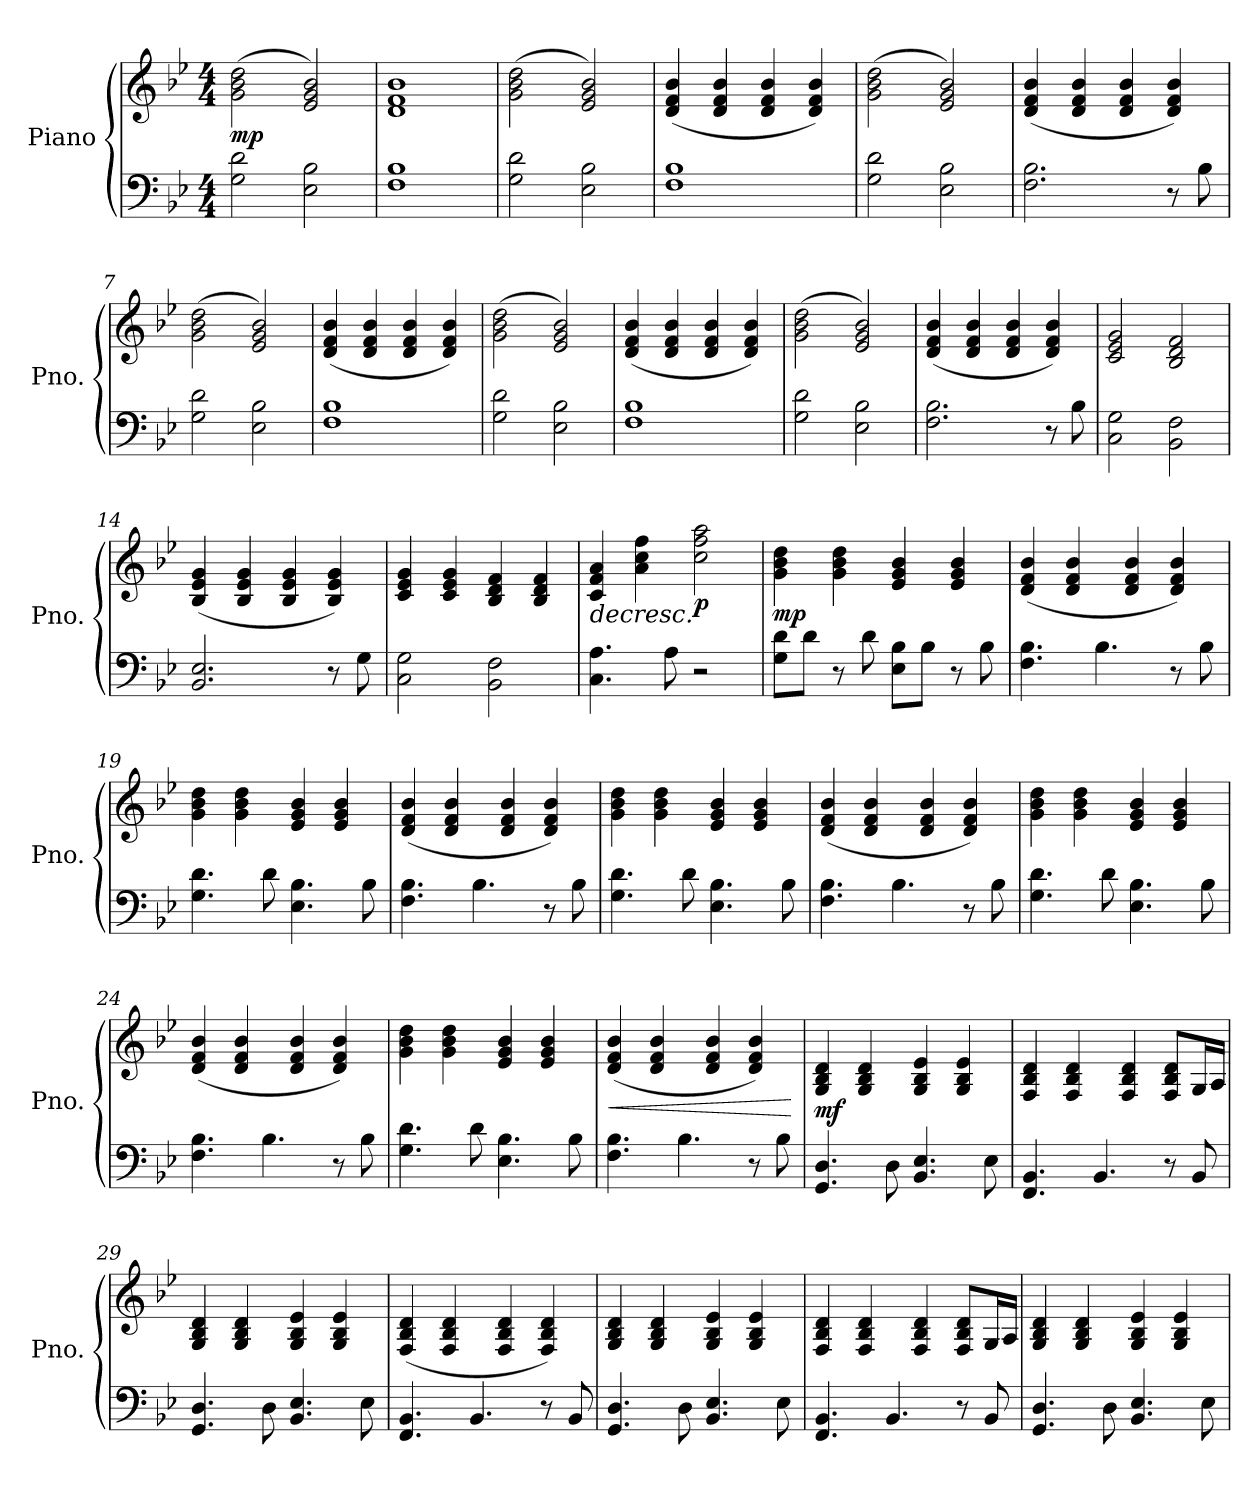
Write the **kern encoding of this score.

**kern	**kern	**dynam
*part1	*part1	*part1
*staff2	*staff1	*staff1/2
*I"Piano	*	*
*I'Pno.	*	*
*clefF4	*clefG2	*
*k[b-e-]	*k[b-e-]	*
*M4/4	*M4/4	*
*MM70	*MM70	*
=1	=1	=1
!	!	!LO:DY:b
2G\ 2d\	(2g\ 2b-\ 2dd\	mp
2E-\ 2B-\	2e-/ 2g/ 2b-/)	.
=2	=2	=2
1F 1B-	1d 1f 1b-	.
=3	=3	=3
2G\ 2d\	(2g\ 2b-\ 2dd\	.
2E-\ 2B-\	2e-/ 2g/ 2b-/)	.
=4	=4	=4
1F 1B-	(4d/ 4f/ 4b-/	.
.	4d/ 4f/ 4b-/	.
.	4d/ 4f/ 4b-/	.
.	4d/ 4f/ 4b-/)	.
=5	=5	=5
2G\ 2d\	(2g\ 2b-\ 2dd\	.
2E-\ 2B-\	2e-/ 2g/ 2b-/)	.
=6	=6	=6
2.F\ 2.B-\	(4d/ 4f/ 4b-/	.
.	4d/ 4f/ 4b-/	.
.	4d/ 4f/ 4b-/	.
8r	4d/ 4f/ 4b-/)	.
8B-\	.	.
=7	=7	=7
2G\ 2d\	(2g\ 2b-\ 2dd\	.
2E-\ 2B-\	2e-/ 2g/ 2b-/)	.
=8	=8	=8
1F 1B-	(4d/ 4f/ 4b-/	.
.	4d/ 4f/ 4b-/	.
.	4d/ 4f/ 4b-/	.
.	4d/ 4f/ 4b-/)	.
=9	=9	=9
2G\ 2d\	(2g\ 2b-\ 2dd\	.
2E-\ 2B-\	2e-/ 2g/ 2b-/)	.
=10	=10	=10
1F 1B-	(4d/ 4f/ 4b-/	.
.	4d/ 4f/ 4b-/	.
.	4d/ 4f/ 4b-/	.
.	4d/ 4f/ 4b-/)	.
=11	=11	=11
2G\ 2d\	(2g\ 2b-\ 2dd\	.
2E-\ 2B-\	2e-/ 2g/ 2b-/)	.
!!LO:LB:g=z
=12	=12	=12
2.F\ 2.B-\	(4d/ 4f/ 4b-/	.
.	4d/ 4f/ 4b-/	.
.	4d/ 4f/ 4b-/	.
8r	4d/ 4f/ 4b-/)	.
8B-\	.	.
=13	=13	=13
2C\ 2G\	2c/ 2e-/ 2g/	.
2BB-\ 2F\	2B-/ 2d/ 2f/	.
=14	=14	=14
2.BB-/ 2.E-/	(4B-/ 4e-/ 4g/	.
.	4B-/ 4e-/ 4g/	.
.	4B-/ 4e-/ 4g/	.
8r	4B-/ 4e-/ 4g/)	.
8G\	.	.
=15	=15	=15
2C\ 2G\	4c/ 4e-/ 4g/	.
.	4c/ 4e-/ 4g/	.
2BB-\ 2F\	4B-/ 4d/ 4f/	.
.	4B-/ 4d/ 4f/	.
=16	=16	=16
!	!	!LO:HP:b
4.C\ 4.A\	4c/ 4f/ 4a/	>
.	4a\ 4cc\ 4ff\	.
8A\	.	.
!	!	!LO:DY:b
2r	2cc\ 2ff\ 2aa\	p
.	.	]
=17	=17	=17
!	!	!LO:DY:b
8G\ 8d\L	4g\ 4b-\ 4dd\	mp
8d\J	.	.
8r	4g\ 4b-\ 4dd\	.
8d\	.	.
8E-\ 8B-\L	4e-/ 4g/ 4b-/	.
8B-\J	.	.
8r	4e-/ 4g/ 4b-/	.
8B-\	.	.
=18	=18	=18
4.F\ 4.B-\	(4d/ 4f/ 4b-/	.
.	4d/ 4f/ 4b-/	.
4.B-\	.	.
.	4d/ 4f/ 4b-/	.
8r	4d/ 4f/ 4b-/)	.
8B-\	.	.
!!LO:LB:g=z
=19	=19	=19
4.G\ 4.d\	4g\ 4b-\ 4dd\	.
.	4g\ 4b-\ 4dd\	.
8d\	.	.
4.E-\ 4.B-\	4e-/ 4g/ 4b-/	.
.	4e-/ 4g/ 4b-/	.
8B-\	.	.
=20	=20	=20
4.F\ 4.B-\	(4d/ 4f/ 4b-/	.
.	4d/ 4f/ 4b-/	.
4.B-\	.	.
.	4d/ 4f/ 4b-/	.
8r	4d/ 4f/ 4b-/)	.
8B-\	.	.
=21	=21	=21
4.G\ 4.d\	4g\ 4b-\ 4dd\	.
.	4g\ 4b-\ 4dd\	.
8d\	.	.
4.E-\ 4.B-\	4e-/ 4g/ 4b-/	.
.	4e-/ 4g/ 4b-/	.
8B-\	.	.
=22	=22	=22
4.F\ 4.B-\	(4d/ 4f/ 4b-/	.
.	4d/ 4f/ 4b-/	.
4.B-\	.	.
.	4d/ 4f/ 4b-/	.
8r	4d/ 4f/ 4b-/)	.
8B-\	.	.
=23	=23	=23
4.G\ 4.d\	4g\ 4b-\ 4dd\	.
.	4g\ 4b-\ 4dd\	.
8d\	.	.
4.E-\ 4.B-\	4e-/ 4g/ 4b-/	.
.	4e-/ 4g/ 4b-/	.
8B-\	.	.
=24	=24	=24
4.F\ 4.B-\	(4d/ 4f/ 4b-/	.
.	4d/ 4f/ 4b-/	.
4.B-\	.	.
.	4d/ 4f/ 4b-/	.
8r	4d/ 4f/ 4b-/)	.
8B-\	.	.
=25	=25	=25
4.G\ 4.d\	4g\ 4b-\ 4dd\	.
.	4g\ 4b-\ 4dd\	.
8d\	.	.
4.E-\ 4.B-\	4e-/ 4g/ 4b-/	.
.	4e-/ 4g/ 4b-/	.
8B-\	.	.
!!LO:LB:g=z
=26	=26	=26
!	!	!LO:HP:b
4.F\ 4.B-\	(4d/ 4f/ 4b-/	<
.	4d/ 4f/ 4b-/	.
4.B-\	.	.
.	4d/ 4f/ 4b-/	.
8r	4d/ 4f/ 4b-/)	.
8B-\	.	.
.	.	[
=27	=27	=27
!	!	!LO:DY:b
4.GG/ 4.D/	4G/ 4B-/ 4d/	mf
.	4G/ 4B-/ 4d/	.
8D\	.	.
4.BB-/ 4.E-/	4G/ 4B-/ 4e-/	.
.	4G/ 4B-/ 4e-/	.
8E-\	.	.
=28	=28	=28
4.FF/ 4.BB-/	4F/ 4B-/ 4d/	.
.	4F/ 4B-/ 4d/	.
4.BB-/	.	.
.	4F/ 4B-/ 4d/	.
8r	8F/ 8B-/ 8d/L	.
8BB-/	16G/L	.
.	16A/JJ	.
=29	=29	=29
4.GG/ 4.D/	4G/ 4B-/ 4d/	.
.	4G/ 4B-/ 4d/	.
8D\	.	.
4.BB-/ 4.E-/	4G/ 4B-/ 4e-/	.
.	4G/ 4B-/ 4e-/	.
8E-\	.	.
=30	=30	=30
4.FF/ 4.BB-/	(4F/ 4B-/ 4d/	.
.	4F/ 4B-/ 4d/	.
4.BB-/	.	.
.	4F/ 4B-/ 4d/	.
8r	4F/ 4B-/ 4d/)	.
8BB-/	.	.
=31	=31	=31
4.GG/ 4.D/	4G/ 4B-/ 4d/	.
.	4G/ 4B-/ 4d/	.
8D\	.	.
4.BB-/ 4.E-/	4G/ 4B-/ 4e-/	.
.	4G/ 4B-/ 4e-/	.
8E-\	.	.
!!LO:LB:g=z
=32	=32	=32
4.FF/ 4.BB-/	4F/ 4B-/ 4d/	.
.	4F/ 4B-/ 4d/	.
4.BB-/	.	.
.	4F/ 4B-/ 4d/	.
8r	8F/ 8B-/ 8d/L	.
8BB-/	16G/L	.
.	16A/JJ	.
=33	=33	=33
4.GG/ 4.D/	4G/ 4B-/ 4d/	.
.	4G/ 4B-/ 4d/	.
8D\	.	.
4.BB-/ 4.E-/	4G/ 4B-/ 4e-/	.
.	4G/ 4B-/ 4e-/	.
8E-\	.	.
=	=	=
*-	*-	*-
